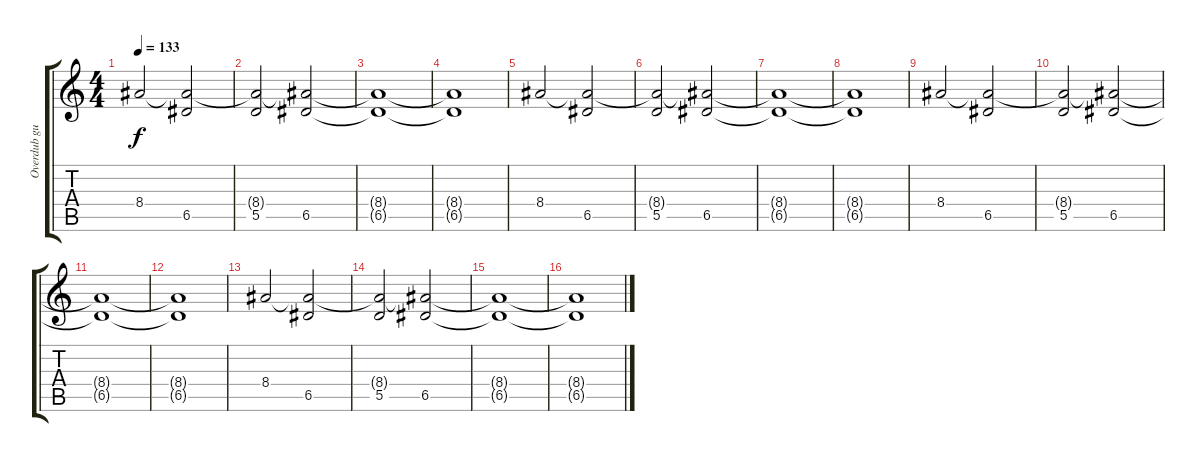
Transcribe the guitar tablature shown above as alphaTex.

\track ("Overdub guitar" "Overdub gu") {instrument distortionguitar}
\staff {score tabs}
\tuning (E4 B3 G3 D3 A2 E2) {hide}
\ts (4 4)
\tempo 133
\clef g2
\ks c
8.4.2{dy f} (8.4{t} 6.5).2 |
(8.4{t} 5.5).2 (8.4{t} 6.5).2 |
(8.4{t} 6.5{t}).1 |
(8.4{t} 6.5{t}).1 |
8.4.2 (8.4{t} 6.5).2 |
(8.4{t} 5.5).2 (8.4{t} 6.5).2 |
(8.4{t} 6.5{t}).1 |
(8.4{t} 6.5{t}).1 |
8.4.2 (8.4{t} 6.5).2 |
(8.4{t} 5.5).2 (8.4{t} 6.5).2 |
(8.4{t} 6.5{t}).1 |
(8.4{t} 6.5{t}).1 |
8.4.2 (8.4{t} 6.5).2 |
(8.4{t} 5.5).2 (8.4{t} 6.5).2 |
(8.4{t} 6.5{t}).1 |
(8.4{t} 6.5{t}).1
